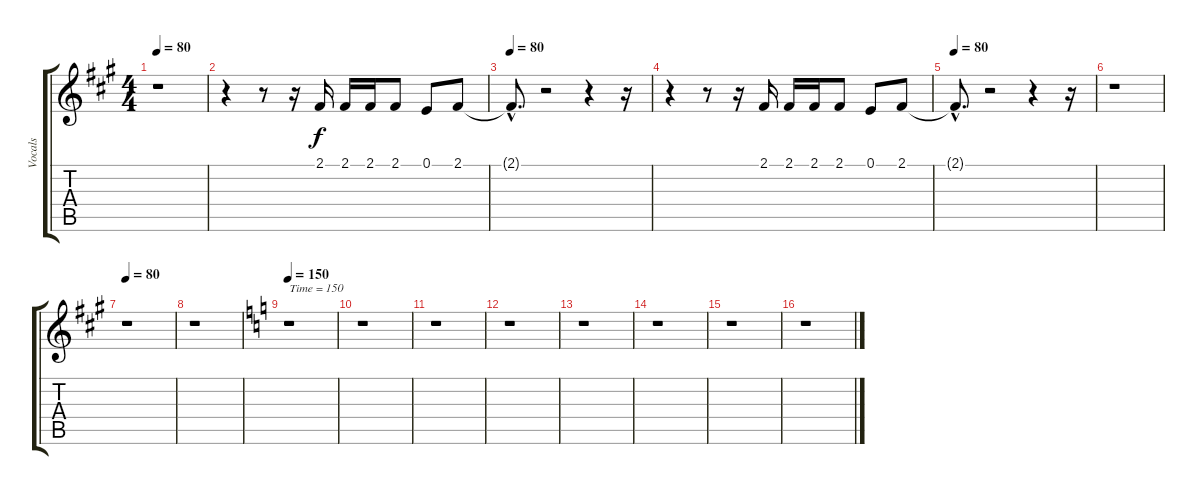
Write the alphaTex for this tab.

\track ("Vocals" "Vocals") {instrument sitar}
\staff {score tabs}
\tuning (E4 B3 G3 D3 A2 E2) {hide}
\ts (4 4)
\tempo 80
\clef g2
\ks f#minor
r.1{dy f} |
r.4 r.8 r.16 2.1.16 2.1.16 2.1.16 2.1.8 0.1.8 2.1.8 |
\tempo 80
2.1{hac t}.8{d} r.2 r.4 r.16 |
r.4 r.8 r.16 2.1.16 2.1.16 2.1.16 2.1.8 0.1.8 2.1.8 |
\tempo 80
2.1{hac t}.8{d} r.2 r.4 r.16 |
r.1 |
\tempo 80
r.1 |
r.1 |
\tempo 150
\ks c
r.1{txt "Time = 150"} |
r.1 |
r.1 |
r.1 |
r.1 |
r.1 |
r.1 |
r.1
